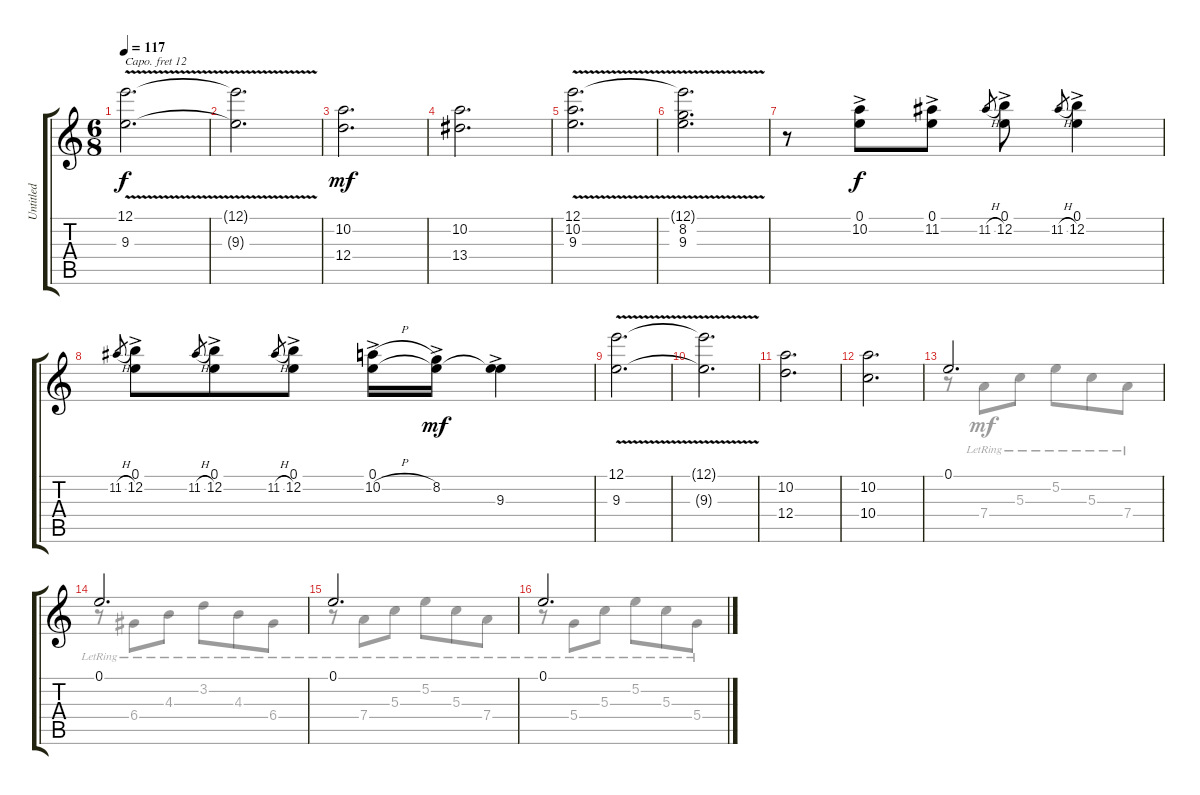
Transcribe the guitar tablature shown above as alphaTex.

\track ("Untitled" "Untitled") {instrument rockorgan}
\staff {score tabs}
\capo 12
\tuning (E4 B3 G3 D3 A2 E2) {hide}
\voice
\ts (6 8)
\tempo 117
\clef g2
\ks c
(12.1{v t} 9.3{v t}).2{d dy f} |
(12.1{v t} 9.3{v t}).2{d} |
(10.2 12.4).2{d dy mf} |
(10.2 13.4).2{d} |
(12.1{v} 10.2{v} 9.3{v}).2{d} |
(12.1{v t} 8.2{v} 9.3{v}).2{d} |
r.8 (0.1{ac} 10.2{ac}).8{dy f} (0.1{ac} 11.2{ac}).8 11.2{h}.8{gr} (0.1{ac} 12.2{ac}).8 11.2{h}.8{gr} (0.1{ac} 12.2{ac}).4 |
11.2{h}.8{gr} (0.1{ac} 12.2{ac}).8 11.2{h}.8{gr} (0.1{ac} 12.2{ac}).8 11.2{h}.8{gr} (0.1{ac} 12.2{ac}).8 (0.1{ac} 10.2{h ac}).16 (0.1{t} 8.2{ac}).16{dy mf} (0.1{t} 9.3{ac}).4 |
(12.1{v} 9.3{v}).2{d} |
(12.1{v t} 9.3{v t}).2{d} |
(10.2 12.4).2{d} |
(10.2 10.4).2{d} |
0.1.2{d} |
0.1.2{d} |
0.1.2{d} |
0.1.2{d}
\voice
\clef g2
\ottava regular
\simile none
\ks c
|
|
|
|
|
|
|
|
|
|
|
|
r.8 7.4{lr}.8 5.3{lr}.8 5.2{lr}.8 5.3{lr}.8 7.4{lr}.8 |
r.8 6.4{lr}.8 4.3{lr}.8 3.2{lr}.8 4.3{lr}.8 6.4{lr}.8 |
r.8 7.4{lr}.8 5.3{lr}.8 5.2{lr}.8 5.3{lr}.8 7.4{lr}.8 |
r.8 5.4{lr}.8 5.3{lr}.8 5.2{lr}.8 5.3{lr}.8 5.4{lr}.8
